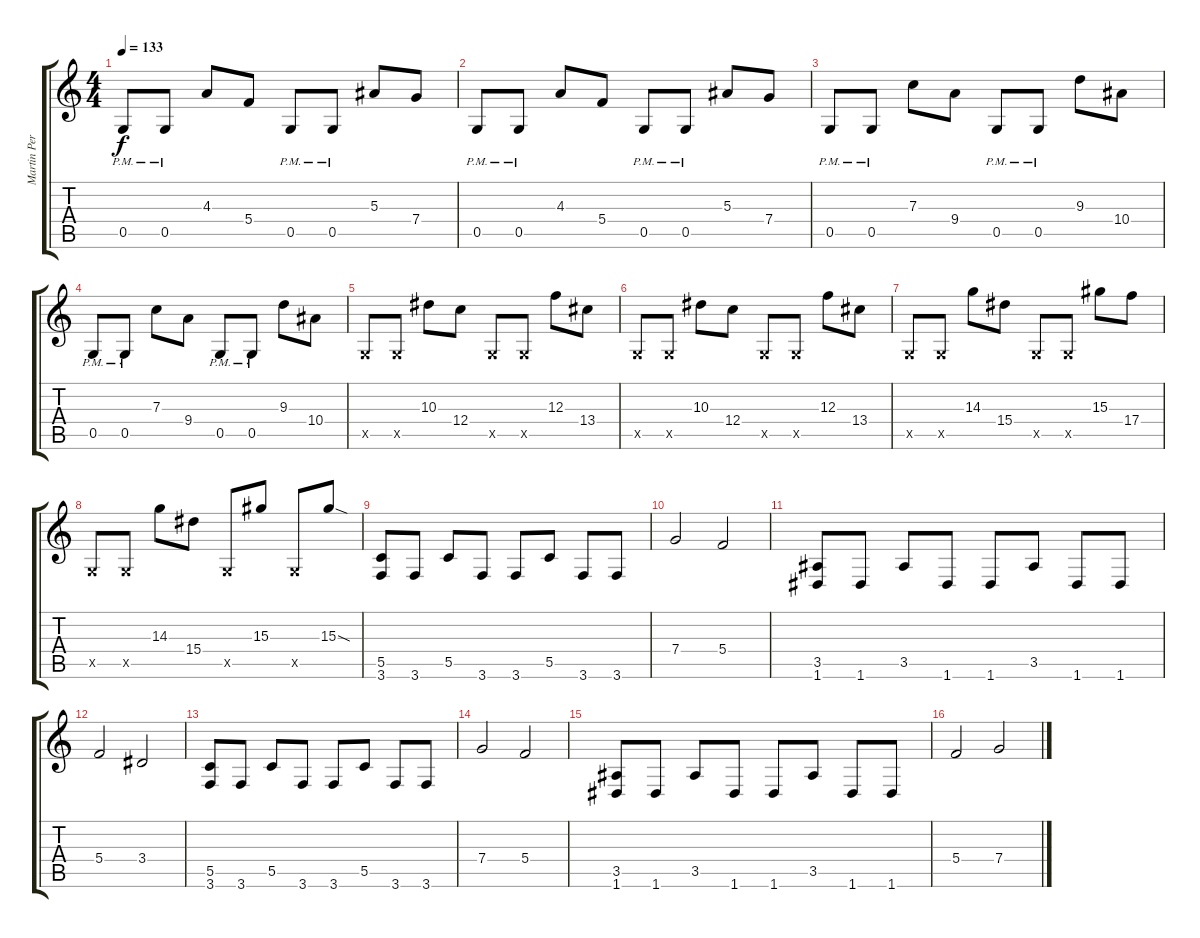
\track ("Martin Persson" "Martin Per") {instrument distortionguitar}
\staff {score tabs}
\tuning (D4 A3 F3 C3 G2 D2) {hide}
\ts (4 4)
\tempo 133
\clef g2
\ks c
0.5{pm}.8{dy f instrument distortionguitar} 0.5{pm}.8 4.3.8 5.4.8 0.5{pm}.8 0.5{pm}.8 5.3.8 7.4.8 |
0.5{pm}.8 0.5{pm}.8 4.3.8 5.4.8 0.5{pm}.8 0.5{pm}.8 5.3.8 7.4.8 |
0.5{pm}.8 0.5{pm}.8 7.3.8 9.4.8 0.5{pm}.8 0.5{pm}.8 9.3.8 10.4.8 |
0.5{pm}.8 0.5{pm}.8 7.3.8 9.4.8 0.5{pm}.8 0.5{pm}.8 9.3.8 10.4.8 |
0.5{x}.8 0.5{x}.8 10.3.8 12.4.8 0.5{x}.8 0.5{x}.8 12.3.8 13.4.8 |
0.5{x}.8 0.5{x}.8 10.3.8 12.4.8 0.5{x}.8 0.5{x}.8 12.3.8 13.4.8 |
0.5{x}.8 0.5{x}.8 14.3.8 15.4.8 0.5{x}.8 0.5{x}.8 15.3.8 17.4.8 |
0.5{x}.8 0.5{x}.8 14.3.8 15.4.8 0.5{x}.8 15.3.8 0.5{x}.8 15.3{sod}.8 |
(5.5 3.6).8 3.6.8 5.5.8 3.6.8 3.6.8 5.5.8 3.6.8 3.6.8 |
7.4.2 5.4.2 |
(3.5 1.6).8 1.6.8 3.5.8 1.6.8 1.6.8 3.5.8 1.6.8 1.6.8 |
5.4.2 3.4.2 |
(5.5 3.6).8 3.6.8 5.5.8 3.6.8 3.6.8 5.5.8 3.6.8 3.6.8 |
7.4.2 5.4.2 |
(3.5 1.6).8 1.6.8 3.5.8 1.6.8 1.6.8 3.5.8 1.6.8 1.6.8 |
5.4.2 7.4.2
